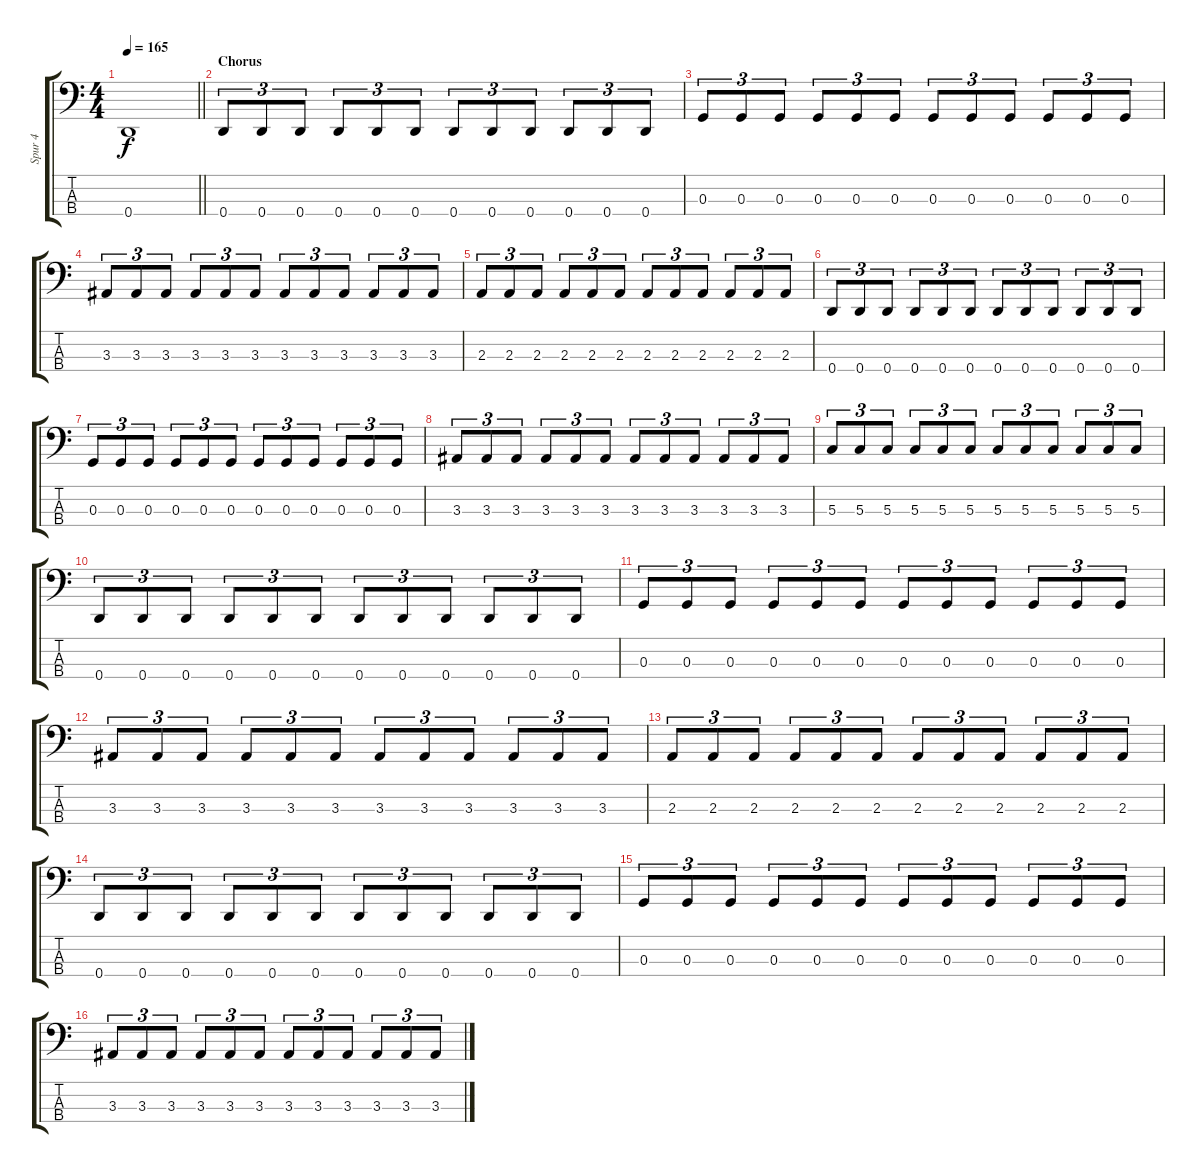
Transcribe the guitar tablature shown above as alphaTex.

\track ("Spur 4" "Spur 4") {instrument electricbassfinger}
\staff {score tabs}
\tuning (F2 C2 G1 D1) {hide}
\ts (4 4)
\tempo 165
\clef f4
\barLineRight lightlight
\ks c
0.4.1{dy f} |
\section ("" "Chorus")
0.4.8{tu (3 2)} 0.4.8{tu (3 2)} 0.4.8{tu (3 2)} 0.4.8{tu (3 2)} 0.4.8{tu (3 2)} 0.4.8{tu (3 2)} 0.4.8{tu (3 2)} 0.4.8{tu (3 2)} 0.4.8{tu (3 2)} 0.4.8{tu (3 2)} 0.4.8{tu (3 2)} 0.4.8{tu (3 2)} |
0.3.8{tu (3 2)} 0.3.8{tu (3 2)} 0.3.8{tu (3 2)} 0.3.8{tu (3 2)} 0.3.8{tu (3 2)} 0.3.8{tu (3 2)} 0.3.8{tu (3 2)} 0.3.8{tu (3 2)} 0.3.8{tu (3 2)} 0.3.8{tu (3 2)} 0.3.8{tu (3 2)} 0.3.8{tu (3 2)} |
3.3.8{tu (3 2)} 3.3.8{tu (3 2)} 3.3.8{tu (3 2)} 3.3.8{tu (3 2)} 3.3.8{tu (3 2)} 3.3.8{tu (3 2)} 3.3.8{tu (3 2)} 3.3.8{tu (3 2)} 3.3.8{tu (3 2)} 3.3.8{tu (3 2)} 3.3.8{tu (3 2)} 3.3.8{tu (3 2)} |
2.3.8{tu (3 2)} 2.3.8{tu (3 2)} 2.3.8{tu (3 2)} 2.3.8{tu (3 2)} 2.3.8{tu (3 2)} 2.3.8{tu (3 2)} 2.3.8{tu (3 2)} 2.3.8{tu (3 2)} 2.3.8{tu (3 2)} 2.3.8{tu (3 2)} 2.3.8{tu (3 2)} 2.3.8{tu (3 2)} |
0.4.8{tu (3 2)} 0.4.8{tu (3 2)} 0.4.8{tu (3 2)} 0.4.8{tu (3 2)} 0.4.8{tu (3 2)} 0.4.8{tu (3 2)} 0.4.8{tu (3 2)} 0.4.8{tu (3 2)} 0.4.8{tu (3 2)} 0.4.8{tu (3 2)} 0.4.8{tu (3 2)} 0.4.8{tu (3 2)} |
0.3.8{tu (3 2)} 0.3.8{tu (3 2)} 0.3.8{tu (3 2)} 0.3.8{tu (3 2)} 0.3.8{tu (3 2)} 0.3.8{tu (3 2)} 0.3.8{tu (3 2)} 0.3.8{tu (3 2)} 0.3.8{tu (3 2)} 0.3.8{tu (3 2)} 0.3.8{tu (3 2)} 0.3.8{tu (3 2)} |
3.3.8{tu (3 2)} 3.3.8{tu (3 2)} 3.3.8{tu (3 2)} 3.3.8{tu (3 2)} 3.3.8{tu (3 2)} 3.3.8{tu (3 2)} 3.3.8{tu (3 2)} 3.3.8{tu (3 2)} 3.3.8{tu (3 2)} 3.3.8{tu (3 2)} 3.3.8{tu (3 2)} 3.3.8{tu (3 2)} |
5.3.8{tu (3 2)} 5.3.8{tu (3 2)} 5.3.8{tu (3 2)} 5.3.8{tu (3 2)} 5.3.8{tu (3 2)} 5.3.8{tu (3 2)} 5.3.8{tu (3 2)} 5.3.8{tu (3 2)} 5.3.8{tu (3 2)} 5.3.8{tu (3 2)} 5.3.8{tu (3 2)} 5.3.8{tu (3 2)} |
0.4.8{tu (3 2)} 0.4.8{tu (3 2)} 0.4.8{tu (3 2)} 0.4.8{tu (3 2)} 0.4.8{tu (3 2)} 0.4.8{tu (3 2)} 0.4.8{tu (3 2)} 0.4.8{tu (3 2)} 0.4.8{tu (3 2)} 0.4.8{tu (3 2)} 0.4.8{tu (3 2)} 0.4.8{tu (3 2)} |
0.3.8{tu (3 2)} 0.3.8{tu (3 2)} 0.3.8{tu (3 2)} 0.3.8{tu (3 2)} 0.3.8{tu (3 2)} 0.3.8{tu (3 2)} 0.3.8{tu (3 2)} 0.3.8{tu (3 2)} 0.3.8{tu (3 2)} 0.3.8{tu (3 2)} 0.3.8{tu (3 2)} 0.3.8{tu (3 2)} |
3.3.8{tu (3 2)} 3.3.8{tu (3 2)} 3.3.8{tu (3 2)} 3.3.8{tu (3 2)} 3.3.8{tu (3 2)} 3.3.8{tu (3 2)} 3.3.8{tu (3 2)} 3.3.8{tu (3 2)} 3.3.8{tu (3 2)} 3.3.8{tu (3 2)} 3.3.8{tu (3 2)} 3.3.8{tu (3 2)} |
2.3.8{tu (3 2)} 2.3.8{tu (3 2)} 2.3.8{tu (3 2)} 2.3.8{tu (3 2)} 2.3.8{tu (3 2)} 2.3.8{tu (3 2)} 2.3.8{tu (3 2)} 2.3.8{tu (3 2)} 2.3.8{tu (3 2)} 2.3.8{tu (3 2)} 2.3.8{tu (3 2)} 2.3.8{tu (3 2)} |
0.4.8{tu (3 2)} 0.4.8{tu (3 2)} 0.4.8{tu (3 2)} 0.4.8{tu (3 2)} 0.4.8{tu (3 2)} 0.4.8{tu (3 2)} 0.4.8{tu (3 2)} 0.4.8{tu (3 2)} 0.4.8{tu (3 2)} 0.4.8{tu (3 2)} 0.4.8{tu (3 2)} 0.4.8{tu (3 2)} |
0.3.8{tu (3 2)} 0.3.8{tu (3 2)} 0.3.8{tu (3 2)} 0.3.8{tu (3 2)} 0.3.8{tu (3 2)} 0.3.8{tu (3 2)} 0.3.8{tu (3 2)} 0.3.8{tu (3 2)} 0.3.8{tu (3 2)} 0.3.8{tu (3 2)} 0.3.8{tu (3 2)} 0.3.8{tu (3 2)} |
3.3.8{tu (3 2)} 3.3.8{tu (3 2)} 3.3.8{tu (3 2)} 3.3.8{tu (3 2)} 3.3.8{tu (3 2)} 3.3.8{tu (3 2)} 3.3.8{tu (3 2)} 3.3.8{tu (3 2)} 3.3.8{tu (3 2)} 3.3.8{tu (3 2)} 3.3.8{tu (3 2)} 3.3.8{tu (3 2)}
